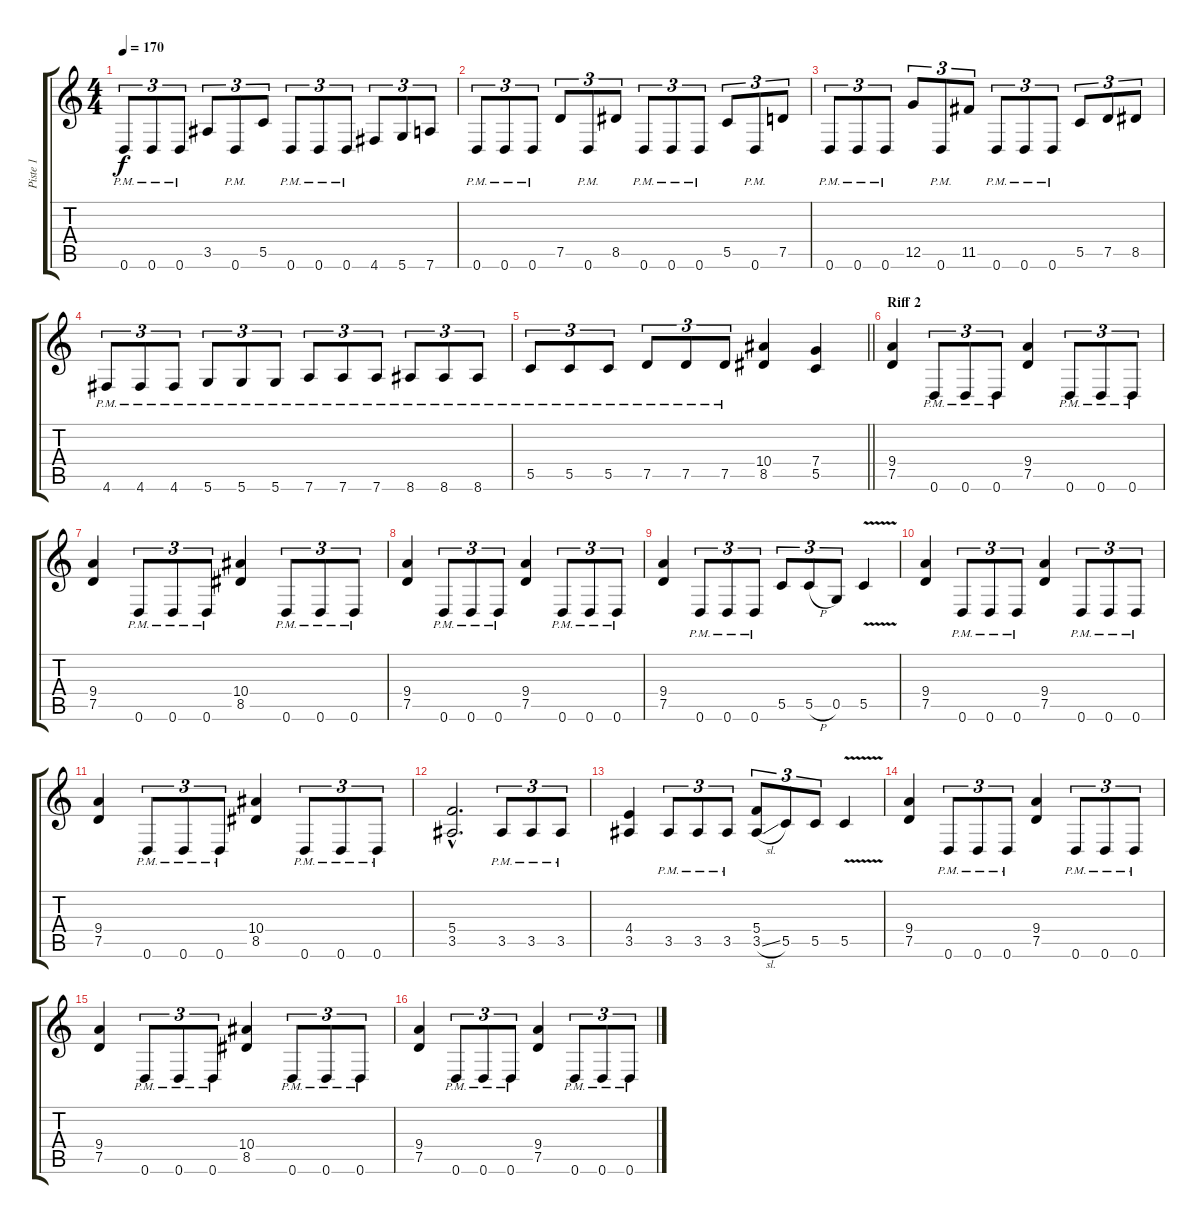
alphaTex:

\track ("Piste 1" "Piste 1") {instrument distortionguitar}
\staff {score tabs}
\tuning (D4 A3 F3 C3 G2 D2) {hide}
\ts (4 4)
\tempo 170
\clef g2
\ks c
0.6{pm}.8{tu (3 2) dy f} 0.6{pm}.8{tu (3 2)} 0.6{pm}.8{tu (3 2)} 3.5.8{tu (3 2)} 0.6{pm}.8{tu (3 2)} 5.5.8{tu (3 2)} 0.6{pm}.8{tu (3 2)} 0.6{pm}.8{tu (3 2)} 0.6{pm}.8{tu (3 2)} 4.6.8{tu (3 2)} 5.6.8{tu (3 2)} 7.6.8{tu (3 2)} |
0.6{pm}.8{tu (3 2)} 0.6{pm}.8{tu (3 2)} 0.6{pm}.8{tu (3 2)} 7.5.8{tu (3 2)} 0.6{pm}.8{tu (3 2)} 8.5.8{tu (3 2)} 0.6{pm}.8{tu (3 2)} 0.6{pm}.8{tu (3 2)} 0.6{pm}.8{tu (3 2)} 5.5.8{tu (3 2)} 0.6{pm}.8{tu (3 2)} 7.5.8{tu (3 2)} |
0.6{pm}.8{tu (3 2)} 0.6{pm}.8{tu (3 2)} 0.6{pm}.8{tu (3 2)} 12.5.8{tu (3 2)} 0.6{pm}.8{tu (3 2)} 11.5.8{tu (3 2)} 0.6{pm}.8{tu (3 2)} 0.6{pm}.8{tu (3 2)} 0.6{pm}.8{tu (3 2)} 5.5.8{tu (3 2)} 7.5.8{tu (3 2)} 8.5.8{tu (3 2)} |
4.6{pm}.8{tu (3 2)} 4.6{pm}.8{tu (3 2)} 4.6{pm}.8{tu (3 2)} 5.6{pm}.8{tu (3 2)} 5.6{pm}.8{tu (3 2)} 5.6{pm}.8{tu (3 2)} 7.6{pm}.8{tu (3 2)} 7.6{pm}.8{tu (3 2)} 7.6{pm}.8{tu (3 2)} 8.6{pm}.8{tu (3 2)} 8.6{pm}.8{tu (3 2)} 8.6{pm}.8{tu (3 2)} |
\barLineRight lightlight
5.5{pm}.8{tu (3 2)} 5.5{pm}.8{tu (3 2)} 5.5{pm}.8{tu (3 2)} 7.5{pm}.8{tu (3 2)} 7.5{pm}.8{tu (3 2)} 7.5{pm}.8{tu (3 2)} (10.4 8.5).4 (7.4 5.5).4 |
\section ("" "Riff 2")
(9.4 7.5).4 0.6{pm}.8{tu (3 2)} 0.6{pm}.8{tu (3 2)} 0.6{pm}.8{tu (3 2)} (9.4 7.5).4 0.6{pm}.8{tu (3 2)} 0.6{pm}.8{tu (3 2)} 0.6{pm}.8{tu (3 2)} |
(9.4 7.5).4 0.6{pm}.8{tu (3 2)} 0.6{pm}.8{tu (3 2)} 0.6{pm}.8{tu (3 2)} (10.4 8.5).4 0.6{pm}.8{tu (3 2)} 0.6{pm}.8{tu (3 2)} 0.6{pm}.8{tu (3 2)} |
(9.4 7.5).4 0.6{pm}.8{tu (3 2)} 0.6{pm}.8{tu (3 2)} 0.6{pm}.8{tu (3 2)} (9.4 7.5).4 0.6{pm}.8{tu (3 2)} 0.6{pm}.8{tu (3 2)} 0.6{pm}.8{tu (3 2)} |
(9.4 7.5).4 0.6{pm}.8{tu (3 2)} 0.6{pm}.8{tu (3 2)} 0.6{pm}.8{tu (3 2)} 5.5.8{tu (3 2)} 5.5{h}.8{tu (3 2)} 0.5.8{tu (3 2)} 5.5{v}.4 |
(9.4 7.5).4 0.6{pm}.8{tu (3 2)} 0.6{pm}.8{tu (3 2)} 0.6{pm}.8{tu (3 2)} (9.4 7.5).4 0.6{pm}.8{tu (3 2)} 0.6{pm}.8{tu (3 2)} 0.6{pm}.8{tu (3 2)} |
(9.4 7.5).4 0.6{pm}.8{tu (3 2)} 0.6{pm}.8{tu (3 2)} 0.6{pm}.8{tu (3 2)} (10.4 8.5).4 0.6{pm}.8{tu (3 2)} 0.6{pm}.8{tu (3 2)} 0.6{pm}.8{tu (3 2)} |
(5.4{hac} 3.5{hac}).2{d} 3.5{pm}.8{tu (3 2)} 3.5{pm}.8{tu (3 2)} 3.5{pm}.8{tu (3 2)} |
(4.4 3.5).4 3.5{pm}.8{tu (3 2)} 3.5{pm}.8{tu (3 2)} 3.5{pm}.8{tu (3 2)} (5.4 3.5{sl}).8{tu (3 2)} 5.5.8{tu (3 2)} 5.5.8{tu (3 2)} 5.5{v}.4 |
(9.4 7.5).4 0.6{pm}.8{tu (3 2)} 0.6{pm}.8{tu (3 2)} 0.6{pm}.8{tu (3 2)} (9.4 7.5).4 0.6{pm}.8{tu (3 2)} 0.6{pm}.8{tu (3 2)} 0.6{pm}.8{tu (3 2)} |
(9.4 7.5).4 0.6{pm}.8{tu (3 2)} 0.6{pm}.8{tu (3 2)} 0.6{pm}.8{tu (3 2)} (10.4 8.5).4 0.6{pm}.8{tu (3 2)} 0.6{pm}.8{tu (3 2)} 0.6{pm}.8{tu (3 2)} |
(9.4 7.5).4 0.6{pm}.8{tu (3 2)} 0.6{pm}.8{tu (3 2)} 0.6{pm}.8{tu (3 2)} (9.4 7.5).4 0.6{pm}.8{tu (3 2)} 0.6{pm}.8{tu (3 2)} 0.6{pm}.8{tu (3 2)}
